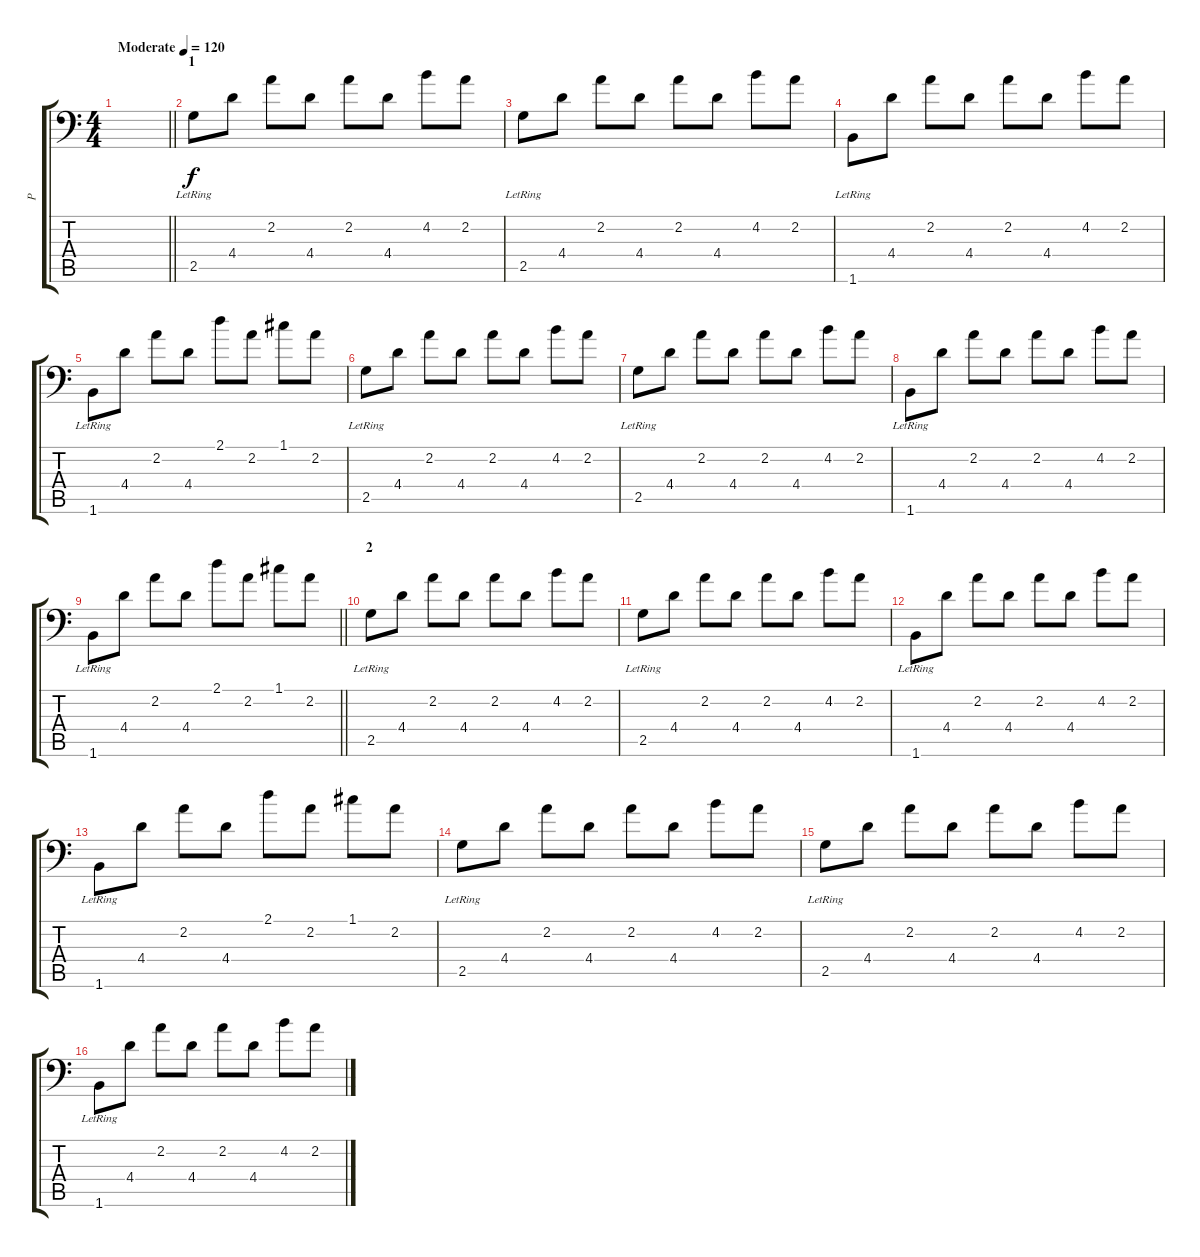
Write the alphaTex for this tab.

\track ("Р" "Р") {instrument distortionguitar}
\staff {score tabs}
\tuning (C4 G3 Eb3 Bb2 F2 Bb1) {hide}
\ts (4 4)
\tempo (120 "Moderate")
\clef f4
\barLineRight lightlight
\ks c
|
\section ("" "1")
2.5{lr}.8 4.4.8 2.2.8 4.4.8 2.2.8 4.4.8 4.2.8 2.2.8 |
2.5{lr}.8 4.4.8 2.2.8 4.4.8 2.2.8 4.4.8 4.2.8 2.2.8 |
1.6{lr}.8 4.4.8 2.2.8 4.4.8 2.2.8 4.4.8 4.2.8 2.2.8 |
1.6{lr}.8 4.4.8 2.2.8 4.4.8 2.1.8 2.2.8 1.1.8 2.2.8 |
2.5{lr}.8 4.4.8 2.2.8 4.4.8 2.2.8 4.4.8 4.2.8 2.2.8 |
2.5{lr}.8 4.4.8 2.2.8 4.4.8 2.2.8 4.4.8 4.2.8 2.2.8 |
1.6{lr}.8 4.4.8 2.2.8 4.4.8 2.2.8 4.4.8 4.2.8 2.2.8 |
\barLineRight lightlight
1.6{lr}.8 4.4.8 2.2.8 4.4.8 2.1.8 2.2.8 1.1.8 2.2.8 |
\section ("" "2")
2.5{lr}.8 4.4.8 2.2.8 4.4.8 2.2.8 4.4.8 4.2.8 2.2.8 |
2.5{lr}.8 4.4.8 2.2.8 4.4.8 2.2.8 4.4.8 4.2.8 2.2.8 |
1.6{lr}.8 4.4.8 2.2.8 4.4.8 2.2.8 4.4.8 4.2.8 2.2.8 |
1.6{lr}.8 4.4.8 2.2.8 4.4.8 2.1.8 2.2.8 1.1.8 2.2.8 |
2.5{lr}.8 4.4.8 2.2.8 4.4.8 2.2.8 4.4.8 4.2.8 2.2.8 |
2.5{lr}.8 4.4.8 2.2.8 4.4.8 2.2.8 4.4.8 4.2.8 2.2.8 |
1.6{lr}.8 4.4.8 2.2.8 4.4.8 2.2.8 4.4.8 4.2.8 2.2.8
